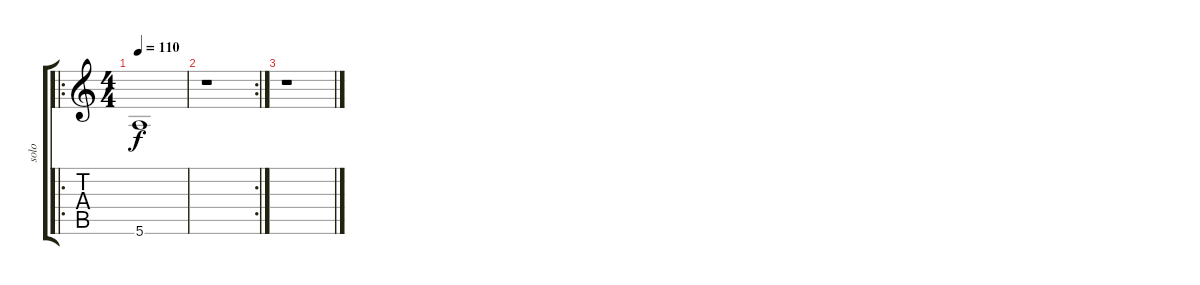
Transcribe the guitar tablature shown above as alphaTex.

\track ("solo" "solo") {instrument overdrivenguitar}
\staff {score tabs}
\tuning (E4 B3 G3 D3 A2 E2) {hide}
\ro
\ts (4 4)
\tempo 110
\clef g2
\ks c
5.6{t}.1{dy f} |
\rc 2
r.1 |
r.1
